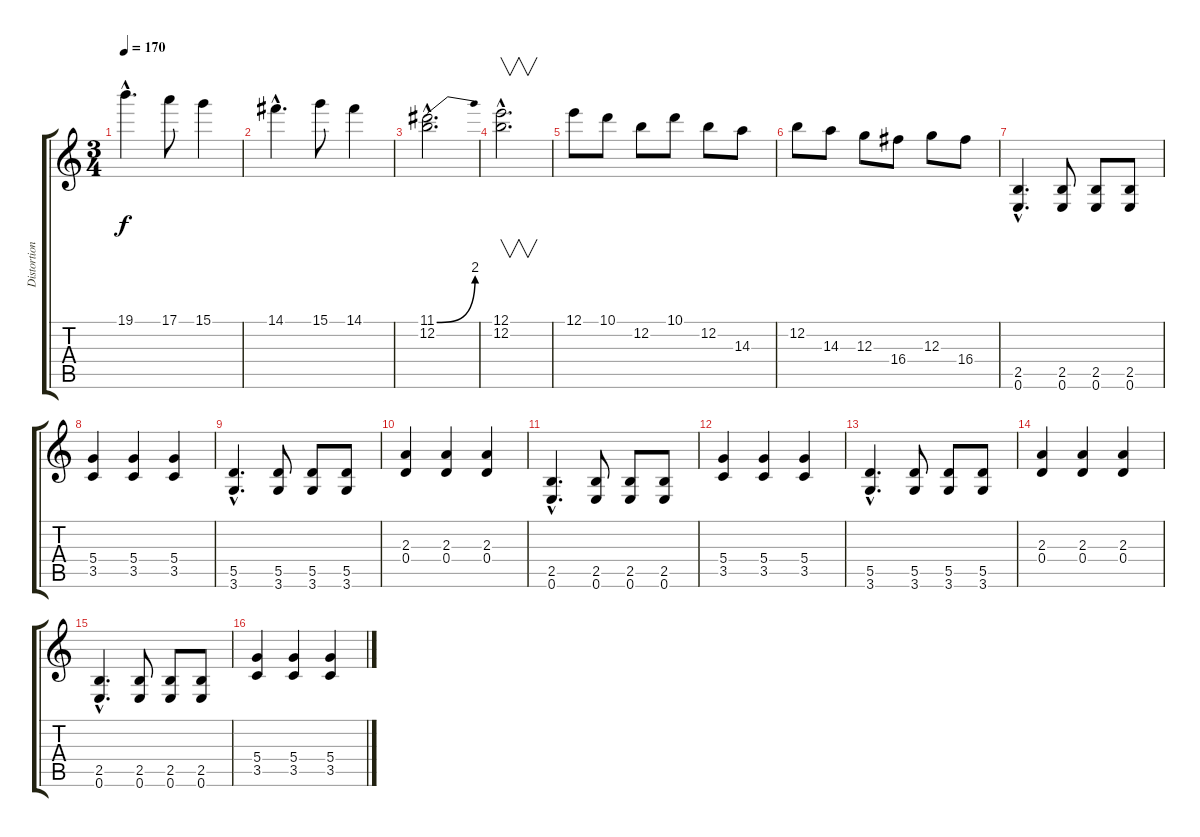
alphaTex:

\track ("Distortion Lead" "Distortion") {instrument distortionguitar}
\staff {score tabs}
\tuning (E4 B3 G3 D3 A2 E2) {hide}
\ts (3 4)
\tempo 170
\clef g2
\ks c
19.1{hac}.4{d dy f} 17.1.8 15.1.4 |
14.1{hac}.4{d} 15.1.8 14.1.4 |
(11.1{be (bend 0 0 60 8) hac} 12.2{hac}).2{d} |
(12.1{hac} 12.2{hac}).2{v d} |
12.1.8 10.1.8 12.2.8 10.1.8 12.2.8 14.3.8 |
12.2.8 14.3.8 12.3.8 16.4.8 12.3.8 16.4.8 |
(2.5{hac} 0.6{hac}).4{d} (2.5 0.6).8 (2.5 0.6).8 (2.5 0.6).8 |
(5.4 3.5).4 (5.4 3.5).4 (5.4 3.5).4 |
(5.5{hac} 3.6{hac}).4{d} (5.5 3.6).8 (5.5 3.6).8 (5.5 3.6).8 |
(2.3 0.4).4 (2.3 0.4).4 (2.3 0.4).4 |
(2.5{hac} 0.6{hac}).4{d} (2.5 0.6).8 (2.5 0.6).8 (2.5 0.6).8 |
(5.4 3.5).4 (5.4 3.5).4 (5.4 3.5).4 |
(5.5{hac} 3.6{hac}).4{d} (5.5 3.6).8 (5.5 3.6).8 (5.5 3.6).8 |
(2.3 0.4).4 (2.3 0.4).4 (2.3 0.4).4 |
(2.5{hac} 0.6{hac}).4{d} (2.5 0.6).8 (2.5 0.6).8 (2.5 0.6).8 |
(5.4 3.5).4 (5.4 3.5).4 (5.4 3.5).4
